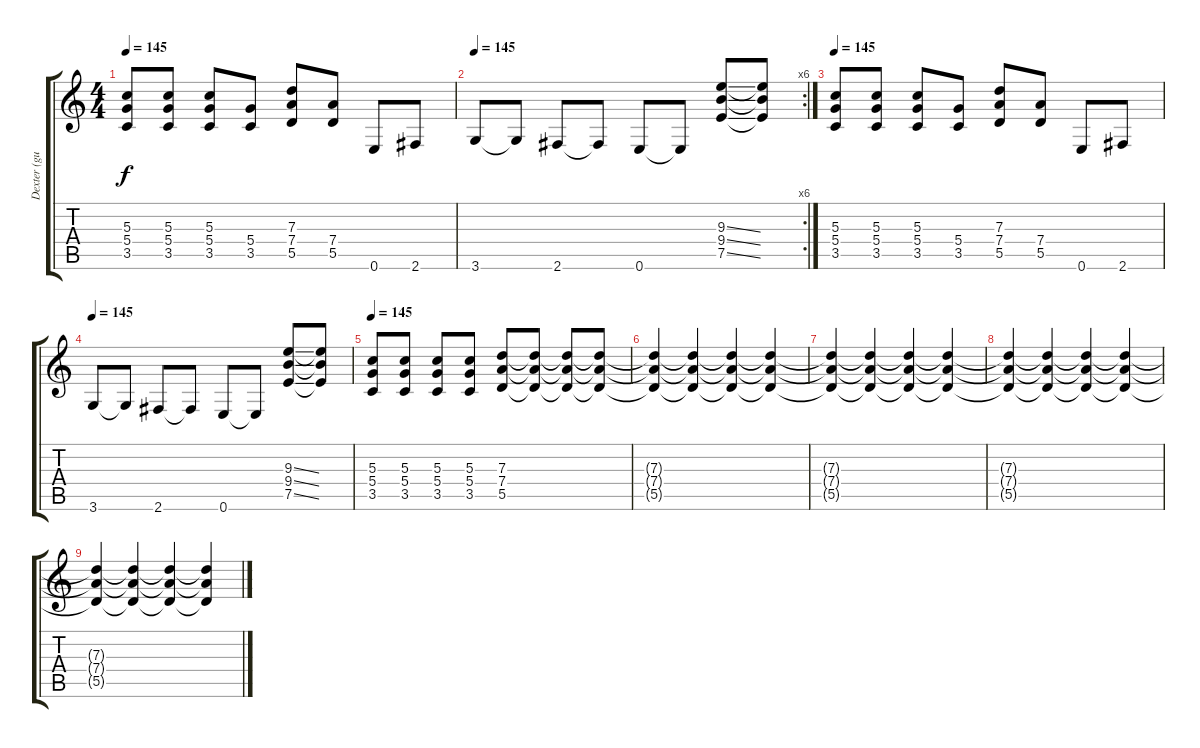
\track ("Dexter (guitar)" "Dexter (gu") {instrument overdrivenguitar}
\staff {score tabs}
\tuning (E4 B3 G3 D3 A2 E2) {hide}
\ts (4 4)
\tempo 145
\clef g2
\ks c
(5.3 5.4 3.5).8{dy f} (5.3 5.4 3.5).8 (5.3 5.4 3.5).8 (5.4 3.5).8 (7.3 7.4 5.5).8 (7.4 5.5).8 0.6.8 2.6.8 |
\rc 6
\tempo 145
3.6.8 3.6{t}.8 2.6.8 2.6{t}.8 0.6.8 0.6{t}.8 (9.3{ss} 9.4{ss} 7.5{ss}).8 (9.3{t} 9.4{t} 7.5{t}).8 |
\tempo 145
(5.3 5.4 3.5).8 (5.3 5.4 3.5).8 (5.3 5.4 3.5).8 (5.4 3.5).8 (7.3 7.4 5.5).8 (7.4 5.5).8 0.6.8 2.6.8 |
\tempo 145
3.6.8 3.6{t}.8 2.6.8 2.6{t}.8 0.6.8 0.6{t}.8 (9.3{ss} 9.4{ss} 7.5{ss}).8 (9.3{t} 9.4{t} 7.5{t}).8 |
\tempo 145
(5.3 5.4 3.5).8 (5.3 5.4 3.5).8 (5.3 5.4 3.5).8 (5.3 5.4 3.5).8 (7.3 7.4 5.5).8 (7.3{t} 7.4{t} 5.5{t}).8 (7.3{t} 7.4{t} 5.5{t}).8 (7.3{t} 7.4{t} 5.5{t}).8 |
(7.3{t} 7.4{t} 5.5{t}).4 (7.3{t} 7.4{t} 5.5{t}).4 (7.3{t} 7.4{t} 5.5{t}).4 (7.3{t} 7.4{t} 5.5{t}).4 |
(7.3{t} 7.4{t} 5.5{t}).4{volume 12} (7.3{t} 7.4{t} 5.5{t}).4{volume 11} (7.3{t} 7.4{t} 5.5{t}).4{volume 10} (7.3{t} 7.4{t} 5.5{t}).4{volume 9} |
(7.3{t} 7.4{t} 5.5{t}).4{volume 8} (7.3{t} 7.4{t} 5.5{t}).4{volume 7} (7.3{t} 7.4{t} 5.5{t}).4{volume 6} (7.3{t} 7.4{t} 5.5{t}).4{volume 5} |
(7.3{t} 7.4{t} 5.5{t}).4{volume 4} (7.3{t} 7.4{t} 5.5{t}).4{volume 3} (7.3{t} 7.4{t} 5.5{t}).4{volume 2} (7.3{t} 7.4{t} 5.5{t}).4
